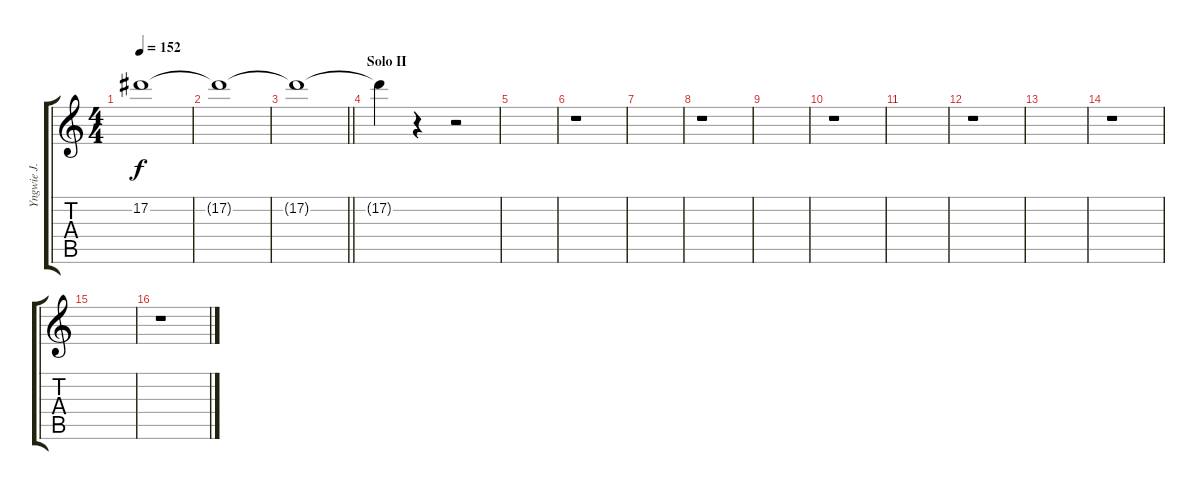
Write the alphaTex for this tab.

\track ("Yngwie J. Malmsteen (Guitar 2)" "Yngwie J. ") {instrument overdrivenguitar}
\staff {score tabs}
\tuning (Eb4 Bb3 Gb3 Db3 Ab2 Eb2) {hide}
\ts (4 4)
\tempo 152
\clef g2
\ks c
17.2{t}.1{dy f} |
17.2{t}.1 |
\barLineRight lightlight
17.2{t}.1 |
\section ("" "Solo II")
17.2{t}.4 r.4 r.2 |
|
r.1 |
|
r.1 |
|
r.1 |
|
r.1 |
|
r.1 |
|
r.1
